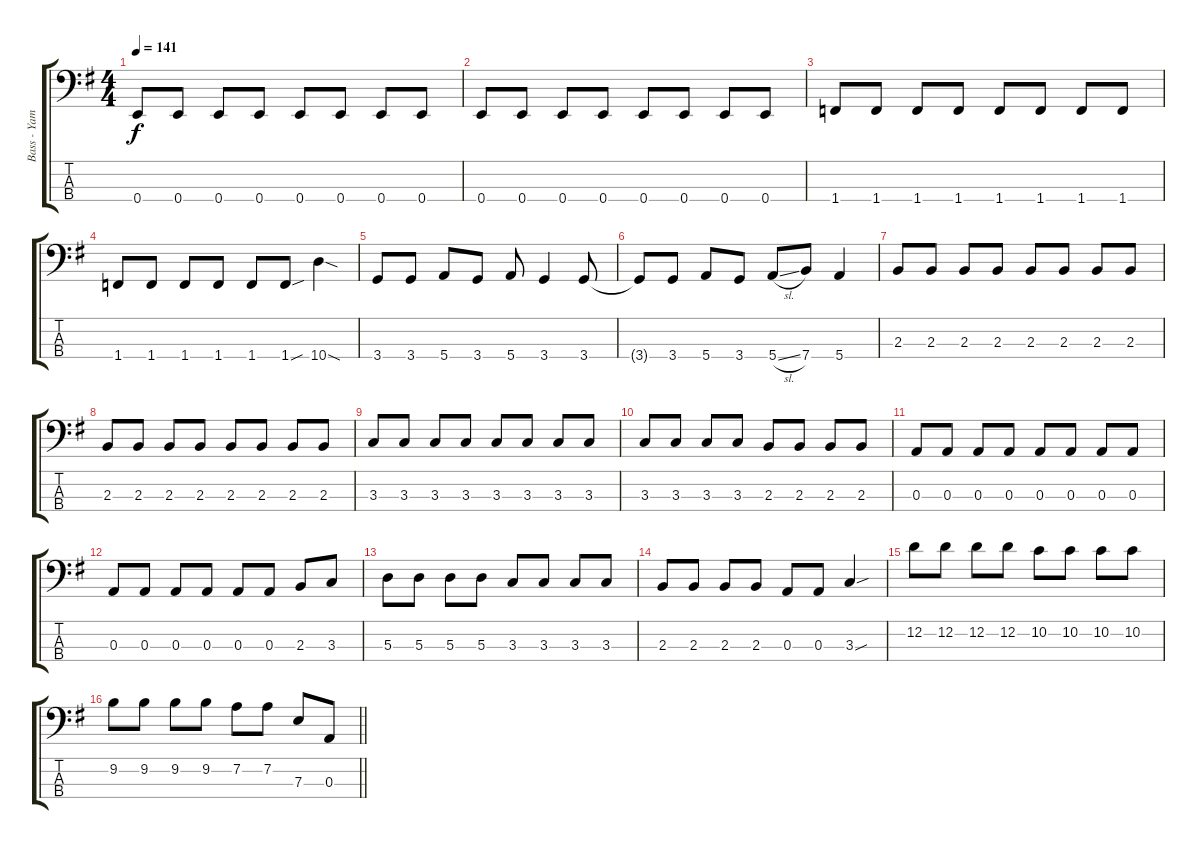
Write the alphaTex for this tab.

\track ("Bass - Yamada Takahiro" "Bass - Yam") {instrument electricbasspick}
\staff {score tabs}
\tuning (G2 D2 A1 E1) {hide}
\ts (4 4)
\tempo 141
\clef f4
\ks g
0.4.8{dy f} 0.4.8 0.4.8 0.4.8 0.4.8 0.4.8 0.4.8 0.4.8 |
0.4.8 0.4.8 0.4.8 0.4.8 0.4.8 0.4.8 0.4.8 0.4.8 |
1.4.8 1.4.8 1.4.8 1.4.8 1.4.8 1.4.8 1.4.8 1.4.8 |
1.4.8 1.4.8 1.4.8 1.4.8 1.4.8 1.4{sou}.8 10.4{sod}.4 |
3.4.8 3.4.8 5.4.8 3.4.8 5.4.8 3.4.4 3.4.8 |
3.4{t}.8 3.4.8 5.4.8 3.4.8 5.4{sl}.8 7.4.8 5.4.4 |
2.3.8 2.3.8 2.3.8 2.3.8 2.3.8 2.3.8 2.3.8 2.3.8 |
2.3.8 2.3.8 2.3.8 2.3.8 2.3.8 2.3.8 2.3.8 2.3.8 |
3.3.8 3.3.8 3.3.8 3.3.8 3.3.8 3.3.8 3.3.8 3.3.8 |
3.3.8 3.3.8 3.3.8 3.3.8 2.3.8 2.3.8 2.3.8 2.3.8 |
0.3.8 0.3.8 0.3.8 0.3.8 0.3.8 0.3.8 0.3.8 0.3.8 |
0.3.8 0.3.8 0.3.8 0.3.8 0.3.8 0.3.8 2.3.8 3.3.8 |
5.3.8 5.3.8 5.3.8 5.3.8 3.3.8 3.3.8 3.3.8 3.3.8 |
2.3.8 2.3.8 2.3.8 2.3.8 0.3.8 0.3.8 3.3{sou}.4 |
12.2.8 12.2.8 12.2.8 12.2.8 10.2.8 10.2.8 10.2.8 10.2.8 |
\barLineRight lightlight
9.2.8 9.2.8 9.2.8 9.2.8 7.2.8 7.2.8 7.3.8 0.3.8
